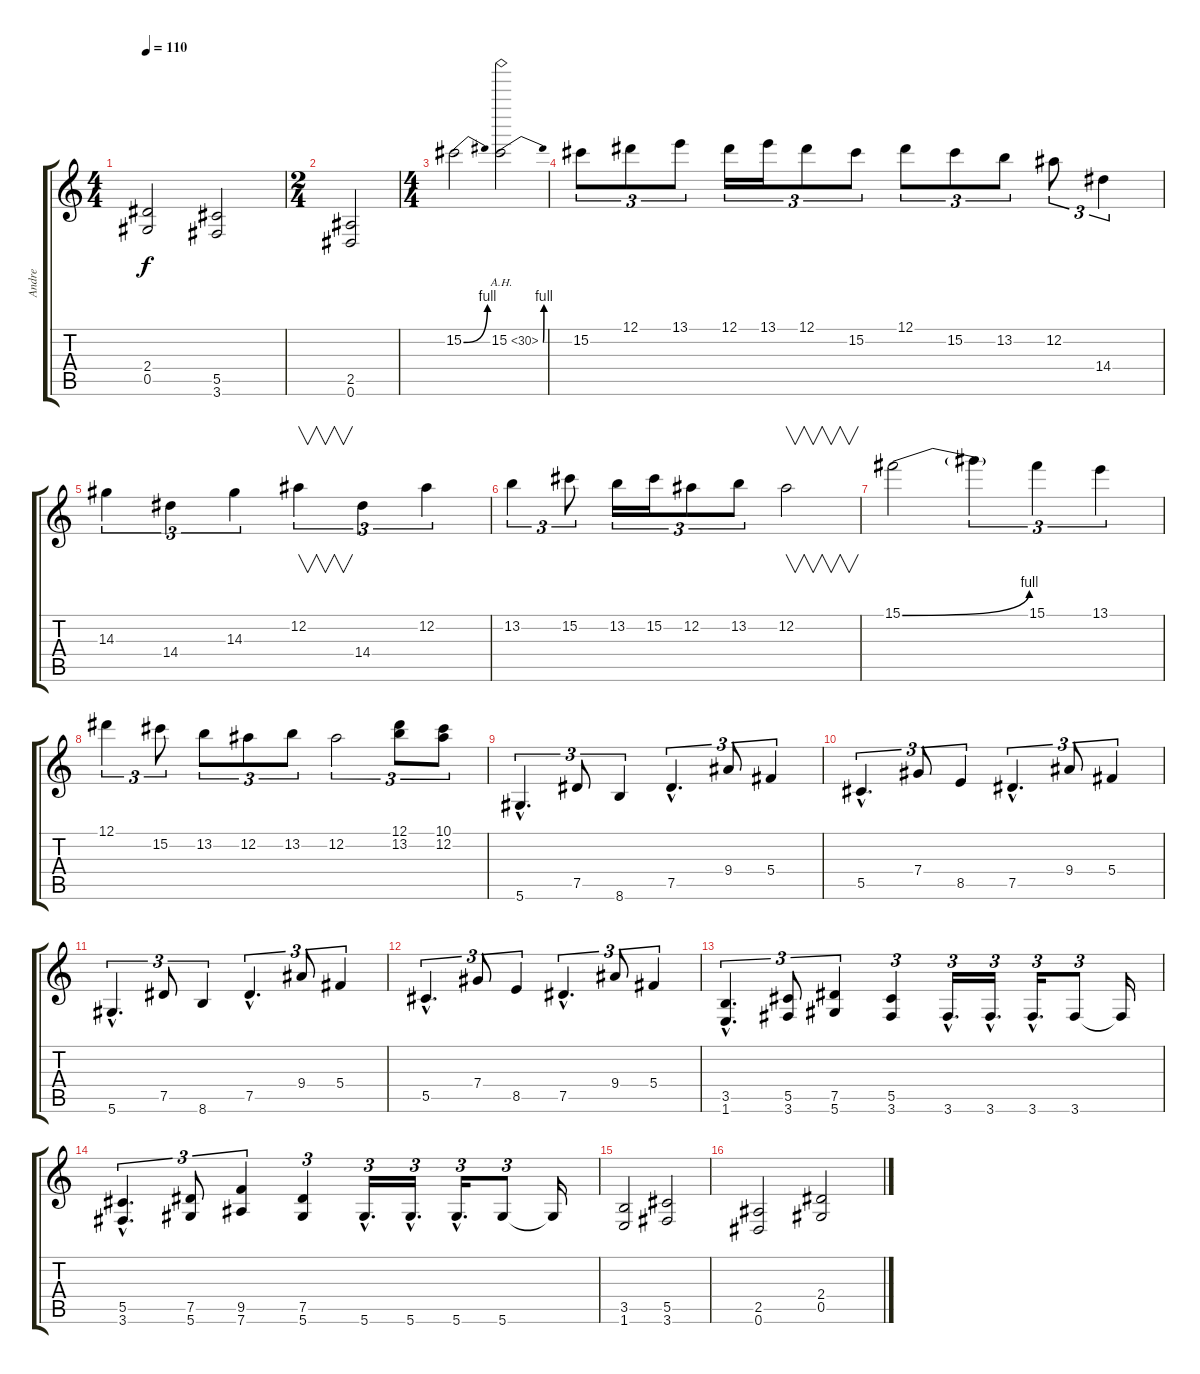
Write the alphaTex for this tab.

\track ("Andre" "Andre") {instrument overdrivenguitar}
\staff {score tabs}
\tuning (Eb4 Bb3 Gb3 Db3 Ab2 Eb2) {hide}
\ts (4 4)
\tempo 110
\clef g2
\ks c
(2.4 0.5).2{dy f} (5.5 3.6).2 |
\ts (2 4)
(2.5 0.6).2 |
\ts (4 4)
15.2{be (bend 0 0 60 4)}.2 15.2{be (bend 0 0 60 4) ah 15}.2 |
15.2.8{tu (3 2)} 12.1.8{tu (3 2)} 13.1.8{tu (3 2)} 12.1.16{tu (3 2)} 13.1.16{tu (3 2)} 12.1.8{tu (3 2)} 15.2.8{tu (3 2)} 12.1.8{tu (3 2)} 15.2.8{tu (3 2)} 13.2.8{tu (3 2)} 12.2.8{tu (3 2)} 14.4.4{tu (3 2)} |
14.3.4{tu (3 2)} 14.4.4{tu (3 2)} 14.3.4{tu (3 2)} 12.2.4{v tu (3 2)} 14.4.4{tu (3 2)} 12.2.4{tu (3 2)} |
13.2.4{tu (3 2)} 15.2.8{tu (3 2)} 13.2.16{tu (3 2)} 15.2.16{tu (3 2)} 12.2.8{tu (3 2)} 13.2.8{tu (3 2)} 12.2.2{v} |
15.1{be (bend 0 0 60 4)}.2 15.1{t}.4{tu (3 2)} 15.1.4{tu (3 2)} 13.1.4{tu (3 2)} |
12.1.4{tu (3 2)} 15.2.8{tu (3 2)} 13.2.8{tu (3 2)} 12.2.8{tu (3 2)} 13.2.8{tu (3 2)} 12.2.2{tu (3 2)} (12.1 13.2).8{tu (3 2)} (10.1 12.2).8{tu (3 2)} |
5.6{hac}.4{d tu (3 2)} 7.5.8{tu (3 2)} 8.6.4{tu (3 2)} 7.5{hac}.4{d tu (3 2)} 9.4.8{tu (3 2)} 5.4.4{tu (3 2)} |
5.5{hac}.4{d tu (3 2)} 7.4.8{tu (3 2)} 8.5.4{tu (3 2)} 7.5{hac}.4{d tu (3 2)} 9.4.8{tu (3 2)} 5.4.4{tu (3 2)} |
5.6{hac}.4{d tu (3 2)} 7.5.8{tu (3 2)} 8.6.4{tu (3 2)} 7.5{hac}.4{d tu (3 2)} 9.4.8{tu (3 2)} 5.4.4{tu (3 2)} |
5.5{hac}.4{d tu (3 2)} 7.4.8{tu (3 2)} 8.5.4{tu (3 2)} 7.5{hac}.4{d tu (3 2)} 9.4.8{tu (3 2)} 5.4.4{tu (3 2)} |
(3.5{hac} 1.6{hac}).4{d tu (3 2)} (5.5 3.6).8{tu (3 2)} (7.5 5.6).4{tu (3 2)} (5.5 3.6).4{tu (3 2)} 3.6{hac}.16{d tu (3 2)} 3.6{hac}.16{d tu (3 2)} 3.6{hac}.16{d tu (3 2)} 3.6.8{tu (3 2)} 3.6{t}.16 |
(5.5{hac} 3.6{hac}).4{d tu (3 2)} (7.5 5.6).8{tu (3 2)} (9.5 7.6).4{tu (3 2)} (7.5 5.6).4{tu (3 2)} 5.6{hac}.16{d tu (3 2)} 5.6{hac}.16{d tu (3 2)} 5.6{hac}.16{d tu (3 2)} 5.6.8{tu (3 2)} 5.6{t}.16 |
(3.5 1.6).2 (5.5 3.6).2 |
(2.5 0.6).2 (2.4 0.5).2
